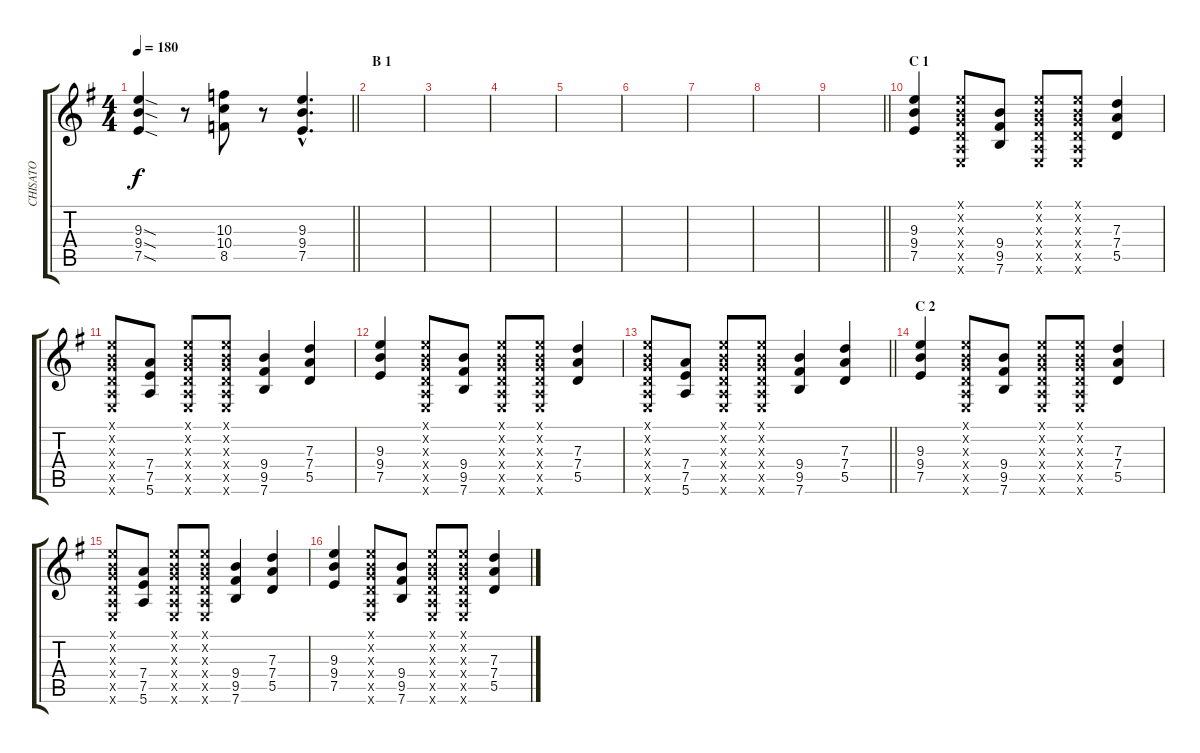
\track ("CHISATO" "CHISATO") {instrument distortionguitar}
\staff {score tabs}
\tuning (E4 B3 G3 D3 A2 E2) {hide}
\ts (4 4)
\tempo 180
\clef g2
\barLineRight lightlight
\ks g
(9.3{sod} 9.4{sod} 7.5{sod}).4{dy f} r.8 (10.3 10.4 8.5).8 r.8 (9.3{hac} 9.4{hac} 7.5{hac}).4{d} |
\section ("" "B 1")
|
|
|
|
|
|
|
\barLineRight lightlight
|
\section ("" "C 1")
(9.3 9.4 7.5).4 (0.1{x} 0.2{x} 0.3{x} 0.4{x} 0.5{x} 0.6{x}).8 (9.4 9.5 7.6).8 (0.1{x} 0.2{x} 0.3{x} 0.4{x} 0.5{x} 0.6{x}).8 (0.1{x} 0.2{x} 0.3{x} 0.4{x} 0.5{x} 0.6{x}).8 (7.3 7.4 5.5).4 |
(0.1{x} 0.2{x} 0.3{x} 0.4{x} 0.5{x} 0.6{x}).8 (7.4 7.5 5.6).8 (0.1{x} 0.2{x} 0.3{x} 0.4{x} 0.5{x} 0.6{x}).8 (0.1{x} 0.2{x} 0.3{x} 0.4{x} 0.5{x} 0.6{x}).8 (9.4 9.5 7.6).4 (7.3 7.4 5.5).4 |
(9.3 9.4 7.5).4 (0.1{x} 0.2{x} 0.3{x} 0.4{x} 0.5{x} 0.6{x}).8 (9.4 9.5 7.6).8 (0.1{x} 0.2{x} 0.3{x} 0.4{x} 0.5{x} 0.6{x}).8 (0.1{x} 0.2{x} 0.3{x} 0.4{x} 0.5{x} 0.6{x}).8 (7.3 7.4 5.5).4 |
\barLineRight lightlight
(0.1{x} 0.2{x} 0.3{x} 0.4{x} 0.5{x} 0.6{x}).8 (7.4 7.5 5.6).8 (0.1{x} 0.2{x} 0.3{x} 0.4{x} 0.5{x} 0.6{x}).8 (0.1{x} 0.2{x} 0.3{x} 0.4{x} 0.5{x} 0.6{x}).8 (9.4 9.5 7.6).4 (7.3 7.4 5.5).4 |
\section ("" "C 2")
(9.3 9.4 7.5).4 (0.1{x} 0.2{x} 0.3{x} 0.4{x} 0.5{x} 0.6{x}).8 (9.4 9.5 7.6).8 (0.1{x} 0.2{x} 0.3{x} 0.4{x} 0.5{x} 0.6{x}).8 (0.1{x} 0.2{x} 0.3{x} 0.4{x} 0.5{x} 0.6{x}).8 (7.3 7.4 5.5).4 |
(0.1{x} 0.2{x} 0.3{x} 0.4{x} 0.5{x} 0.6{x}).8 (7.4 7.5 5.6).8 (0.1{x} 0.2{x} 0.3{x} 0.4{x} 0.5{x} 0.6{x}).8 (0.1{x} 0.2{x} 0.3{x} 0.4{x} 0.5{x} 0.6{x}).8 (9.4 9.5 7.6).4 (7.3 7.4 5.5).4 |
(9.3 9.4 7.5).4 (0.1{x} 0.2{x} 0.3{x} 0.4{x} 0.5{x} 0.6{x}).8 (9.4 9.5 7.6).8 (0.1{x} 0.2{x} 0.3{x} 0.4{x} 0.5{x} 0.6{x}).8 (0.1{x} 0.2{x} 0.3{x} 0.4{x} 0.5{x} 0.6{x}).8 (7.3 7.4 5.5).4
